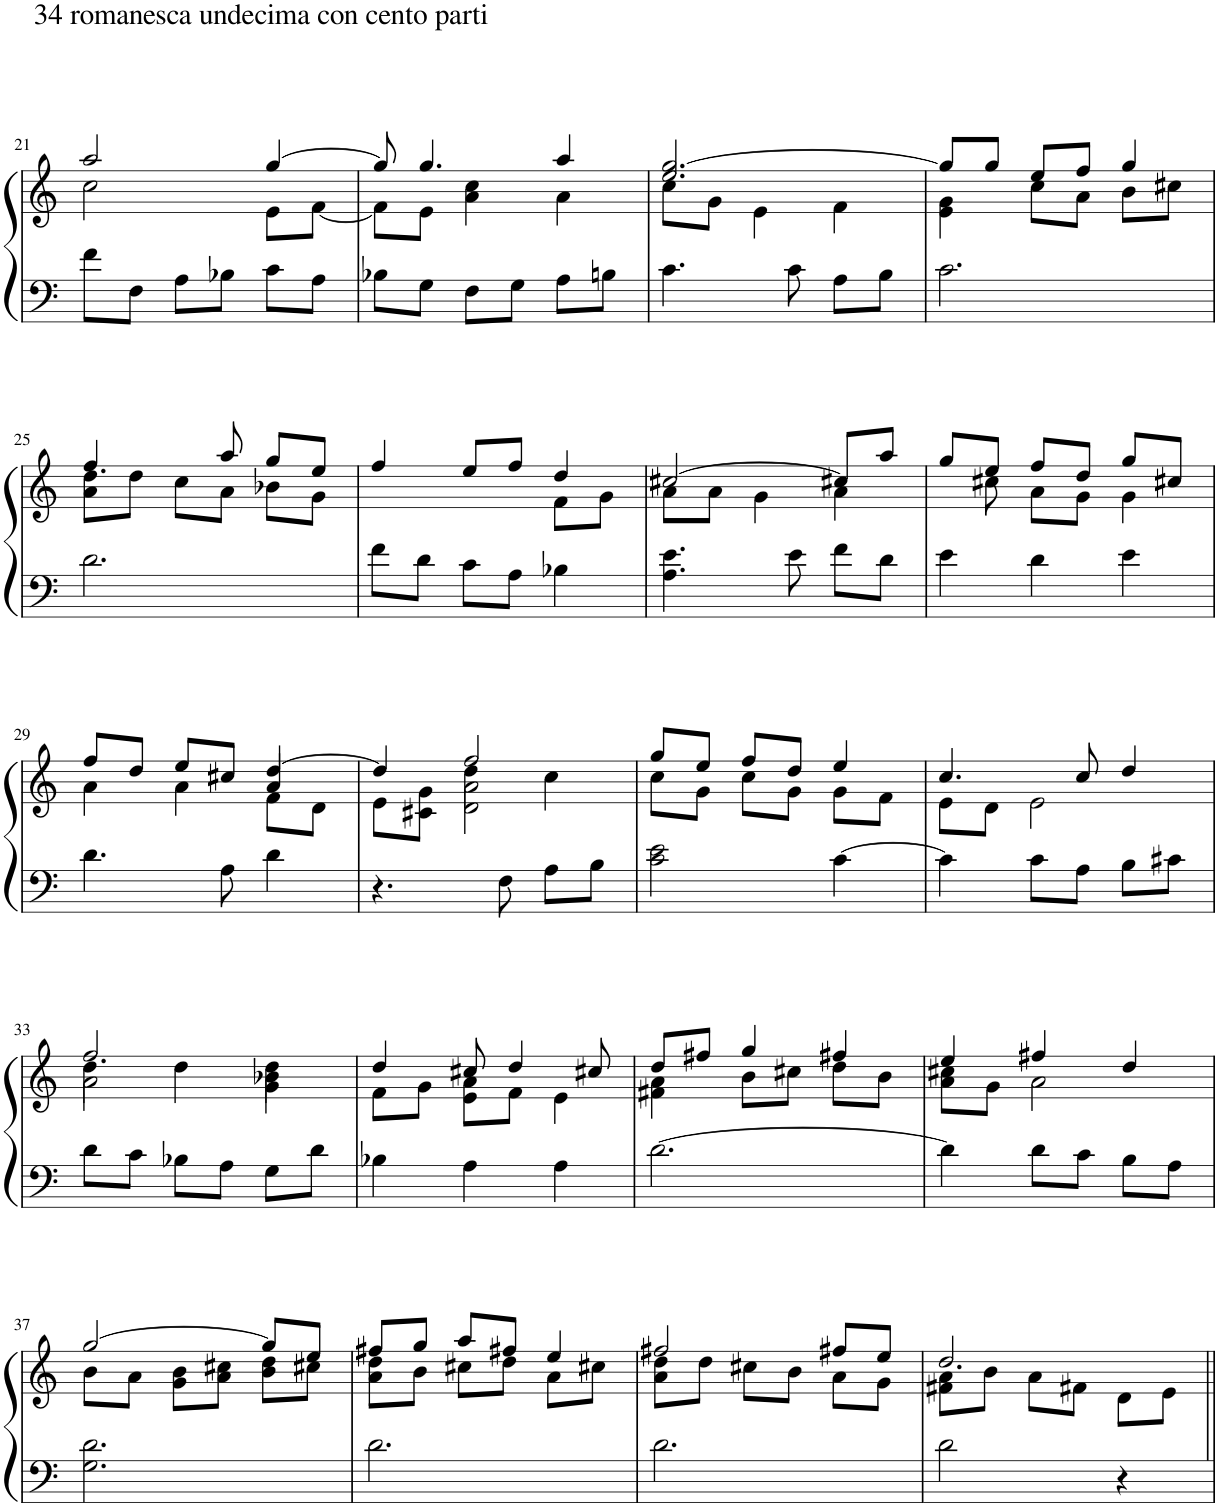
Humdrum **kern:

**kern	**kern
*part1	*part1
*staff2	*staff1
*I"Piano	*
*I'Pno.	*
!!LO:PB:g=z
*clefF4	*clefG2
*k[]	*k[]
*M3/4	*M3/4
=21	=21
*	*^
!	!LO:TX:a:t=34 romanesca undecima con cento parti	!
!LO:TX:a:t=34 romanesca undecima con cento parti	!	!
8f\L	2aa/	2cc\
8F\J	.	.
8A\L	.	.
8B-X\J	.	.
8c\L	[4gg/	8e\L
8A\J	.	[8f\J
=22	=22	=22
8B-X\L	8gg/]	8f\L]
8G\J	4.gg/	8e\J
8F\L	.	4a\ 4cc\
8G\J	.	.
8A\L	4aa/	4a\
8Bn\J	.	.
=23	=23	=23
4.c\	2.ee/ [2.gg/	8cc\L
.	.	8g\J
.	.	4e\
8c\	.	.
8A\L	.	4f\
8B\J	.	.
=24	=24	=24
2.c\	8gg/L]	4e\ 4g\
.	8gg/J	.
.	8ee/L	8cc\L
.	8ff/J	8a\J
.	4gg/	8b\L
.	.	8cc#X\J
!!LO:LB:g=z	!!
=25	=25	=25
2.d\	4.ff/	8a\ 8dd\L
.	.	8dd\J
.	.	8cc\L
.	8aa/	8a\J
.	8gg/L	8b-X\L
.	8ee/J	8g\J
=26	=26	=26
8f\L	4ff/	2ryy
8d\J	.	.
8c\L	8ee/L	.
8A\J	8ff/J	.
4B-X\	4dd/	8f\L
.	.	8g\J
=27	=27	=27
4.A\ 4.e\	[2cc#X/	8a\L
.	.	8a\J
.	.	4g\
8e\	.	.
8f\L	8cc#X/L]	4a\
8d\J	8aa/J	.
=28	=28	=28
4e\	8gg/L	8ryy
.	8ee/J	8cc#X\
4d\	8ff/L	8a\L
.	8dd/J	8g\J
4e\	8gg/L	4g\
.	8cc#X/J	.
!!LO:LB:g=z
=29	=29	=29
*	*	*^
4.d\	8ff/L	4a\	2ryy
.	8dd/J	.	.
.	8ee/L	4a\	.
8A\	8cc#X/J	.	.
4d\	[4dd/	4a/	8f\L
.	.	.	8d\J
=30	=30	=30	=30
4.r	4dd/]	8e\L	4ryy
.	.	8c#X\ 8g\J	.
.	2ff/	4dd\	2d\ 2a\
8F\	.	.	.
8A\L	.	4cc\	.
8B\J	.	.	.
*	*	*v	*v
=31	=31	=31
2c\ 2e\	8gg/L	8cc\L
.	8ee/J	8g\J
.	8ff/L	8cc\L
.	8dd/J	8g\J
[4c\	4ee/	8g\L
.	.	8f\J
=32	=32	=32
4c\]	4.cc/	8e\L
.	.	8d\J
8c\L	.	2e\
8A\J	8cc/	.
8B\L	4dd/	.
8c#X\J	.	.
!!LO:LB:g=z
=33	=33	=33
*	*	*^
8d\L	2.ff/	4dd\	2a\
8c\J	.	.	.
8B-X\L	.	4dd\	.
8A\J	.	.	.
8G\L	.	4dd\	4g\ 4b-X\
8d\J	.	.	.
*	*	*v	*v
=34	=34	=34
4B-X\	4dd/	8f\L
.	.	8g\J
4A\	8cc#X/	8e\ 8a\L
.	4dd/	8f\J
4A\	.	4e\
.	8cc#X/	.
=35	=35	=35
[2.d\	8dd/L	4f#X\ 4a\
.	8ff#X/J	.
.	4gg/	8b\L
.	.	8cc#X\J
.	4ff#X/	8dd\L
.	.	8b\J
=36	=36	=36
4d\]	4ee/	8a\ 8cc#X\L
.	.	8g\J
8d\L	4ff#X/	2a\
8c\J	.	.
8B\L	4dd/	.
8A\J	.	.
!!LO:LB:g=z	!!
=37	=37	=37
2.G\ 2.d\	[2gg/	8b\L
.	.	8a\J
.	.	8g\ 8b\L
.	.	8a\ 8cc#X\J
.	8gg/L]	8b\ 8dd\L
.	8ee/J	8cc#X\J
=38	=38	=38
2.d\	8ff#X/L	8a\ 8dd\L
.	8gg/J	8b\J
.	8aa/L	8cc#X\L
.	8ff#X/J	8dd\J
.	4ee/	8a\L
.	.	8cc#X\J
=39	=39	=39
2.d\	2ff#X/	8a\ 8dd\L
.	.	8dd\J
.	.	8cc#X\L
.	.	8b\J
.	8ff#X/L	8a\L
.	8ee/J	8g\J
=40	=40	=40
2d\	2.dd/	8f#X\ 8a\L
.	.	8b\J
.	.	8a\L
.	.	8f#X\J
4r	.	8d\L
.	.	8e\J
*	*v	*v
=||	=||
*-	*-
